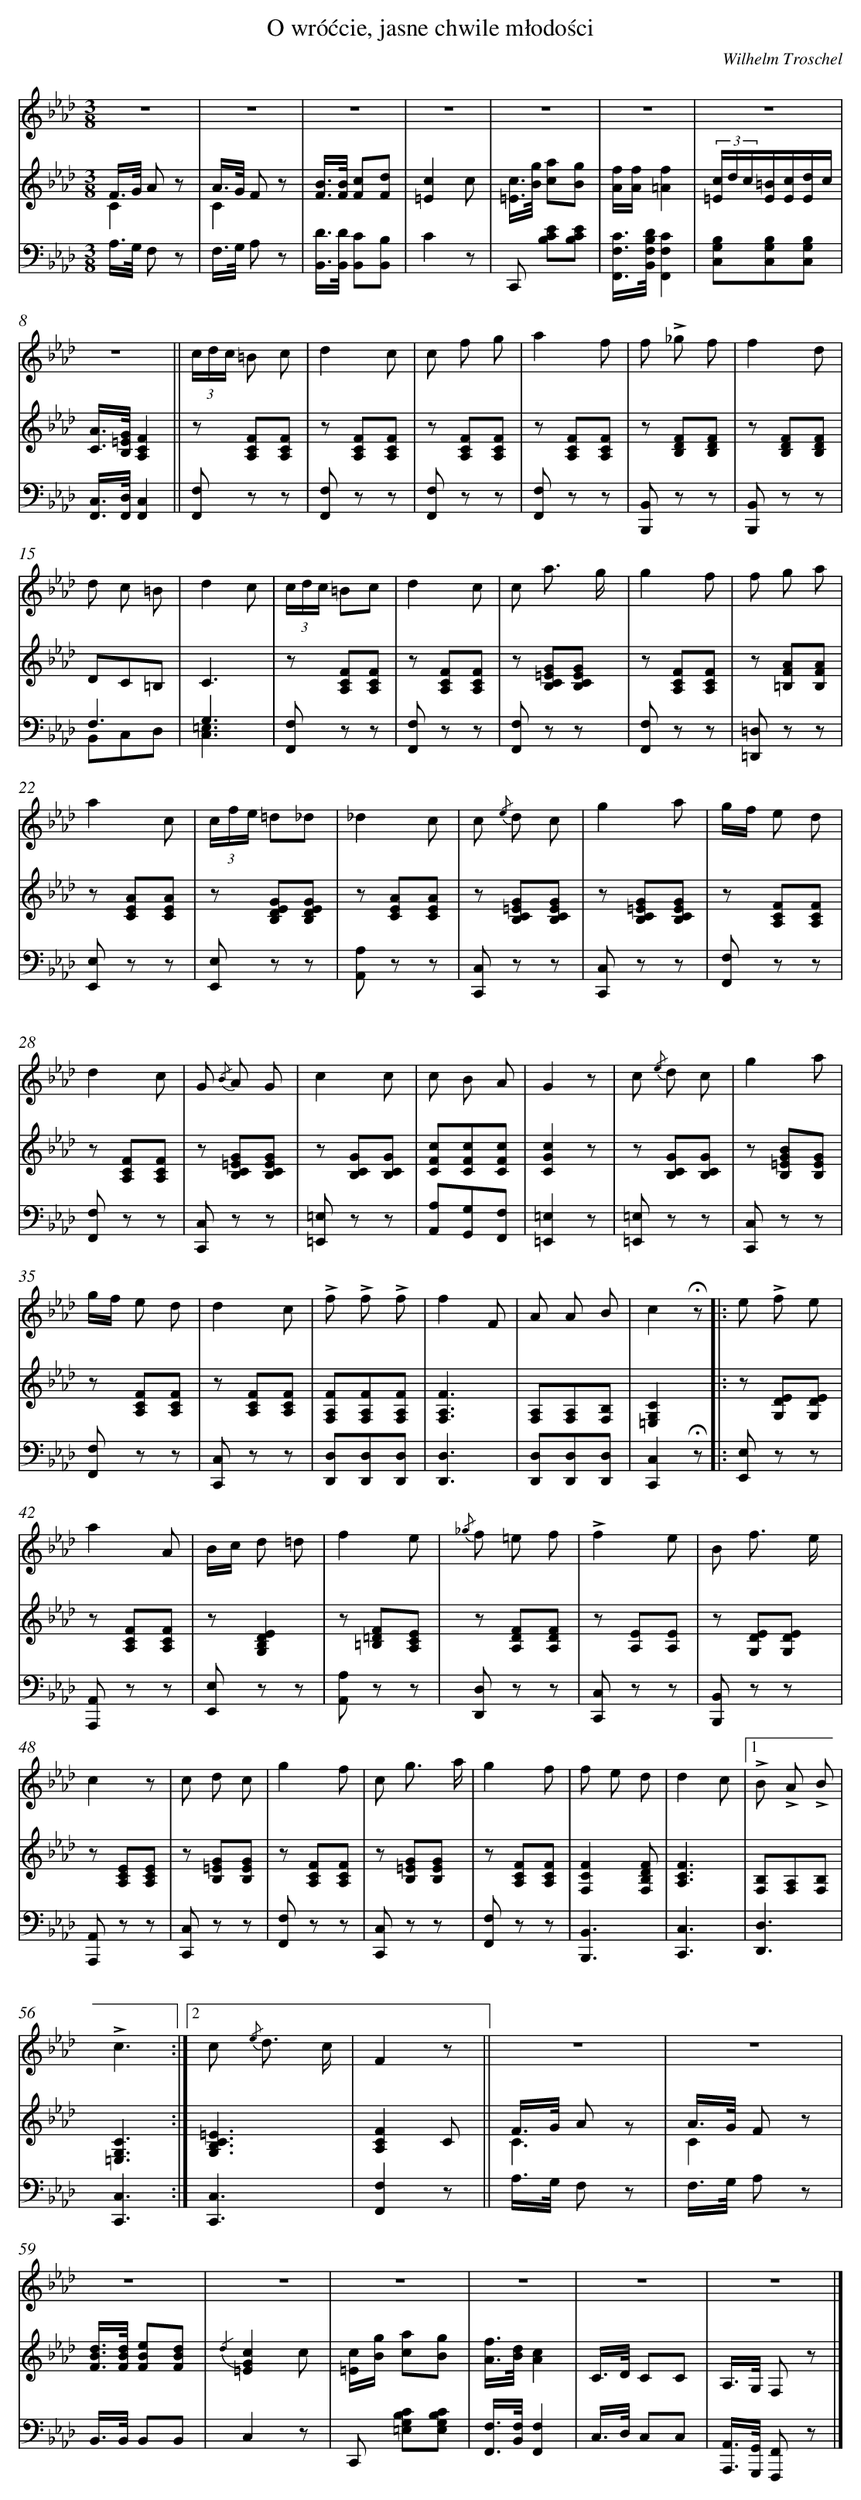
X:1
T: O wróćcie, jasne chwile młodości
C: Wilhelm Troschel
L: 1/8
M: 3/8
V: 1 clef=treble
V: 2 clef=treble
V: 3 clef=bass
K: Ab
[V:1] z3 |
[V:2] F/>G/ A z & C2x |
[V:3] A,/>G,/ F, z |
[V:1] z3 |
[V:2] A/>G/ F z & C2x |
[V:3] F,/>G,/ A, z |
[V:1] z3 |
[V:2] [B/F/]>[B/F/] [cF][dF] |
[V:3] [D/B,,/]>[D/B,,/] [CB,,][B,B,,] |
[V:1] z3 |
[V:2] [c2=E2]c |
[V:3] C2z |
[V:1] z3 |
[V:2] [c/=E/]>[g/B/] [ac][gB] |
[V:3] C,, [ECB,][ECB,] |
[V:1] z3 |
[V:2] [f/A/][f/A/][f2=A2] |
[V:3] [C/F,/F,,/]>[D/B,/F,/B,,/][C2F,2F,,2] |
[V:1] z3 |
[V:2] (3[c/=E/]d/c/[=B/E/][c/E/][d/E/]c/ |
[V:3] [B,G,C,][B,G,C,][B,G,C,] |
[V:1] z3 ||
[V:2] [A/C/]>[G/=E/B,/][F2C2A,2] ||
[V:3] [C,/F,,/]>[D,/F,,/][C,2F,,2] ||
[V:1] (3c/d/c/ =B c |
[V:2] z [FCA,][FCA,] |
[V:3] [F,F,,] z z |
[V:1] d2c |
[V:2] z [FCA,][FCA,] |
[V:3] [F,F,,] z z |
[V:1] c f g |
[V:2] z [FCA,][FCA,] |
[V:3] [F,F,,] z z |
[V:1] a2f |
[V:2] z [FCA,][FCA,] |
[V:3] [F,F,,] z z |
[V:1] f !accent!_g f |
[V:2] z [FDB,][FDB,] |
[V:3] [B,,B,,,] z z |
[V:1] f2d |
[V:2] z [FDB,][FDB,] |
[V:3] [B,,B,,,] z z |
[V:1] d c =B |
[V:2] DC=B, |
[V:3] F,3 & B,,C,D, |
[V:1] d2c |
[V:2] C3 |
[V:3] G,3 & [=E,3C,3] |
[V:1] (3c/d/c/ =Bc |
[V:2] z [FCA,][FCA,] |
[V:3] [F,F,,] z z |
[V:1] d2c |
[V:2] z [FCA,][FCA,] |
[V:3] [F,F,,] z z |
[V:1] c a3/ g/ |
[V:2] z [G=ECB,][GECB,] |
[V:3] [F,F,,] z z |
[V:1] g2f |
[V:2] z [FCA,][FCA,] |
[V:3] [F,F,,] z z |
[V:1] f g a |
[V:2] z [AF=B,][AFB,] |
[V:3] [=D,=D,,] z z |
[V:1] a2c |
[V:2] z [AEC][AEC] |
[V:3] [E,E,,] z z |
[V:1] (3c/f/e/ =d_d |
[V:2] z [GEDB,][GEDB,] |
[V:3] [E,E,,] z z |
[V:1] _d2c |
[V:2] z [AEC][AEC] |
[V:3] [A,A,,] z z |
[V:1] c {/e} d c |
[V:2] z [G=ECB,][GECB,] |
[V:3] [C,C,,] z z |
[V:1] g2a |
[V:2] z [G=ECB,][GECB,] |
[V:3] [C,C,,] z z |
[V:1] g/f/ e d |
[V:2] z [FCA,][FCA,] |
[V:3] [F,F,,] z z |
[V:1] d2c |
[V:2] z [FCA,][FCA,] |
[V:3] [F,F,,] z z |
[V:1] G {/B} A G |
[V:2] z [G=ECB,][GECB,] |
[V:3] [C,C,,] z z |
[V:1] c2c |
[V:2] z [GCB,][GCB,] |
[V:3] [=E,=E,,] z z |
[V:1] c B A |
[V:2] [cFC][cFC][cFC] |
[V:3] [A,A,,][G,G,,][F,F,,] |
[V:1] G2z |
[V:2] [c2G2C2]z |
[V:3] [=E,2=E,,2]z |
[V:1] c {/e} d c |
[V:2] z [GCB,][GCB,] |
[V:3] [=E,=E,,] z z |
[V:1] g2a |
[V:2] z [BG=EB,][GEB,] |
[V:3] [C,C,,] z z |
[V:1] g/f/ e d |
[V:2] z [FCA,][FCA,] |
[V:3] [F,F,,] z z |
[V:1] d2c |
[V:2] z [FCA,][FCA,] |
[V:3] [C,C,,] z z |
[V:1] !accent!f !accent!f !accent!f |
[V:2] [FA,F,][FA,F,][FA,F,] |
[V:3] [D,D,,][D,D,,][D,D,,] |
[V:1] f2F |
[V:2] [F3A,3F,3] |
[V:3] [D,3D,,3] |
[V:1] A A B |
[V:2] [A,F,][A,F,][B,F,] |
[V:3] [D,D,,][D,D,,][D,D,,] |
[V:1] c2!fermata!z ]|:
[V:2] [C2G,2=E,2]x ]|:
[V:3] [C,2C,,2]!fermata!z ]|:
[V:1] e !accent!f e |
[V:2] z [EDG,][EDG,] |
[V:3] [E,E,,] z z |
[V:1] a2A |
[V:2] z [FCA,][FCA,] |
[V:3] [A,,A,,,] z z |
[V:1] B/c/ d =d |
[V:2] z[E2D2B,2G,2] |
[V:3] [E,E,,] z z |
[V:1] f2e |
[V:2] z [F=D=B,][ECA,] |
[V:3] [A,A,,] z z |
[V:1] {/_g} f =e f |
[V:2] z [FDA,][FDA,] |
[V:3] [D,D,,] z z |
[V:1] !accent!f2e |
[V:2] z [EA,][EA,] |
[V:3] [C,C,,] z z |
[V:1] B f3/ e/ |
[V:2] z [EDG,][EDG,] |
[V:3] [B,,B,,,] z z |
[V:1] c2z |
[V:2] z [ECA,][ECA,] |
[V:3] [A,,A,,,] z z |
[V:1] c d c |
[V:2] z [G=EB,][GEB,] |
[V:3] [C,C,,] z z |
[V:1] g2f |
[V:2] z [FCA,][FCA,] |
[V:3] [F,F,,] z z |
[V:1] c g3/ a/ |
[V:2] z [G=EB,][GEB,] |
[V:3] [C,C,,] z z |
[V:1] g2f |
[V:2] z [FCA,][FCA,] |
[V:3] [F,F,,] z z |
[V:1] f e d |
[V:2] [F2C2F,2][FDB,F,] |
[V:3] [B,,3B,,,3] |
[V:1] d2c |[1
[V:2] [F3C3A,3] |
[V:3] [C,3C,,3] |
[V:1] !accent!B !accent!A !accent!B |
[V:2] [B,F,][A,F,][B,F,] |
[V:3] [D,3D,,3] |
[V:1] !accent!c3 :|][2
[V:2] [C3G,3=E,3] :|]
[V:3] [C,3C,,3] :|]
[V:1] c {/e} d3/ c/ |
[V:2] [=E3C3B,3G,3] |
[V:3] [C,3C,,3] |
[V:1] F2z ||
[V:2] [F2C2A,2]C ||
[V:3] [F,2F,,2]z ||
[V:1] z3 |
[V:2] F/>G/ A z & C3 |
[V:3] A,/>G,/ F, z |
[V:1] z3 |
[V:2] A/>G/ F z & C2x |
[V:3] F,/>G,/ A, z |
[V:1] z3 |
[V:2] [d/B/F/]>[d/B/F/] [eBF][dBF] |
[V:3] B,,/>B,,/ B,,B,, |
[V:1] z3 |
[V:2] {/d2}[c2G2=E2]c |
[V:3] C,2z |
[V:1] z3 |
[V:2] [c/=E/][g/B/] [ac][gB] |
[V:3] C,, [CB,G,=E,][CB,G,E,] |
[V:1] z3 |
[V:2] [f/A/]>[d/B/][c2A2] |
[V:3] [F,/F,,/]>[F,/B,,/][F,2F,,2] |
[V:1] z3 |
[V:2] C/>D/ CC |
[V:3] C,/>D,/ C,C, |
[V:1] z3 |]
[V:2] A,/>G,/ F, z |]
[V:3] [A,,/A,,,/]>[G,,/G,,,/] [F,,F,,,] z |]
